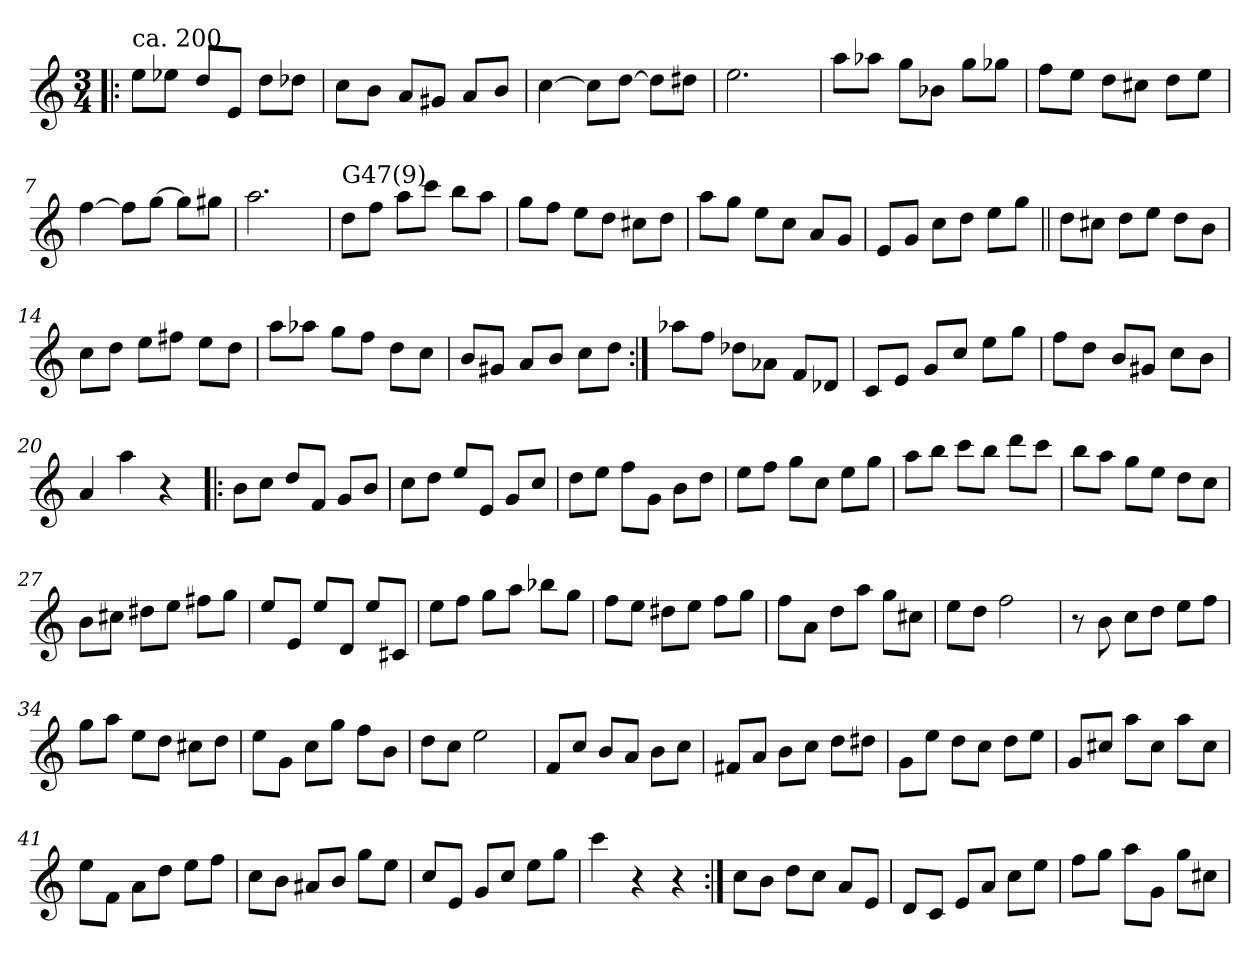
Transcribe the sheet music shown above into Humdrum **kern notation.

**kern
*part1
*staff1
*clefG2
*k[]
*C:
*M3/4
=1!|:
!LO:TX:a:t=ca. 200
8ee\L
8ee-X\J
8dd/L
8e/J
8dd\L
8dd-X\J
=2
8cc\L
8b\J
8a/L
8g#X/J
8a/L
8b/J
=3
[4cc\
8cc\L]
[8dd\J
8dd\L]
8dd#X\J
=4
2.ee\
=5
8aa\L
8aa-X\J
8gg\L
8b-X\J
8gg\L
8gg-X\J
!!LO:LB:g=z
=6
8ff\L
8ee\J
8dd\L
8cc#X\J
8dd\L
8ee\J
=7
[4ff\
8ff\L]
[8gg\J
8gg\L]
8gg#X\J
=8
2.aa\
=9
!LO:TX:a:t=G47(9)
8dd\L
8ff\J
8aa\L
8ccc\J
8bb\L
8aa\J
=10
8gg\L
8ff\J
8ee\L
8dd\J
8cc#X\L
8dd\J
!!LO:LB:g=z
=11
8aa\L
8gg\J
8ee\L
8cc\J
8a/L
8g/J
=12
8e/L
8g/J
8cc\L
8dd\J
8ee\L
8gg\J
=13||
8dd\L
8cc#X\J
8dd\L
8ee\J
8dd\L
8b\J
=14
8cc\L
8dd\J
8ee\L
8ff#X\J
8ee\L
8dd\J
=15
8aa\L
8aa-X\J
8gg\L
8ff\J
8dd\L
8cc\J
!!LO:LB:g=z
=16
8b/L
8g#X/J
8a/L
8b/J
8cc\L
8dd\J
=17:|!
8aa-X\L
8ff\J
8dd-X\L
8a-X\J
8f/L
8d-X/J
=18
8c/L
8e/J
8g/L
8cc/J
8ee\L
8gg\J
=19
8ff\L
8dd\J
8b/L
8g#X/J
8cc\L
8b\J
=20
4a/
4aa\
4r
!!LO:LB:g=z
=21!|:
8b\L
8cc\J
8dd/L
8f/J
8g/L
8b/J
=22
8cc\L
8dd\J
8ee/L
8e/J
8g/L
8cc/J
=23
8dd\L
8ee\J
8ff\L
8g\J
8b\L
8dd\J
=24
8ee\L
8ff\J
8gg\L
8cc\J
8ee\L
8gg\J
!!LO:LB:g=z
=25
8aa\L
8bb\J
8ccc\L
8bb\J
8ddd\L
8ccc\J
=26
8bb\L
8aa\J
8gg\L
8ee\J
8dd\L
8cc\J
=27
8b\L
8cc#X\J
8dd#X\L
8ee\J
8ff#X\L
8gg\J
=28
8ee/L
8e/J
8ee/L
8d/J
8ee/L
8c#X/J
=29
8ee\L
8ff\J
8gg\L
8aa\J
8bb-X\L
8gg\J
!!LO:LB:g=z
=30
8ff\L
8ee\J
8dd#X\L
8ee\J
8ff\L
8gg\J
=31
8ff\L
8a\J
8dd\L
8aa\J
8gg\L
8cc#X\J
=32
8ee\L
8dd\J
2ff\
=33
8r
8b\
8cc\L
8dd\J
8ee\L
8ff\J
=34
8gg\L
8aa\J
8ee\L
8dd\J
8cc#X\L
8dd\J
!!LO:LB:g=z
=35
8ee\L
8g\J
8cc\L
8gg\J
8ff\L
8b\J
=36
8dd\L
8cc\J
2ee\
=37
8f/L
8cc/J
8b/L
8a/J
8b\L
8cc\J
=38
8f#X/L
8a/J
8b\L
8cc\J
8dd\L
8dd#X\J
=39
8g\L
8ee\J
8dd\L
8cc\J
8dd\L
8ee\J
!!LO:LB:g=z
=40
8g/L
8cc#X/J
8aa\L
8cc#\J
8aa\L
8cc#\J
=41
8ee\L
8f\J
8a\L
8dd\J
8ee\L
8ff\J
=42
8cc\L
8b\J
8a#X/L
8b/J
8gg\L
8ee\J
=43
8cc/L
8e/J
8g/L
8cc/J
8ee\L
8gg\J
=44
4ccc\
4r
4r
!!LO:LB:g=z
=45:|!
8cc\L
8b\J
8dd\L
8cc\J
8a/L
8e/J
=46
8d/L
8c/J
8e/L
8a/J
8cc\L
8ee\J
=47
8ff\L
8gg\J
8aa\L
8g\J
8gg\L
8cc#X\J
=
*-
